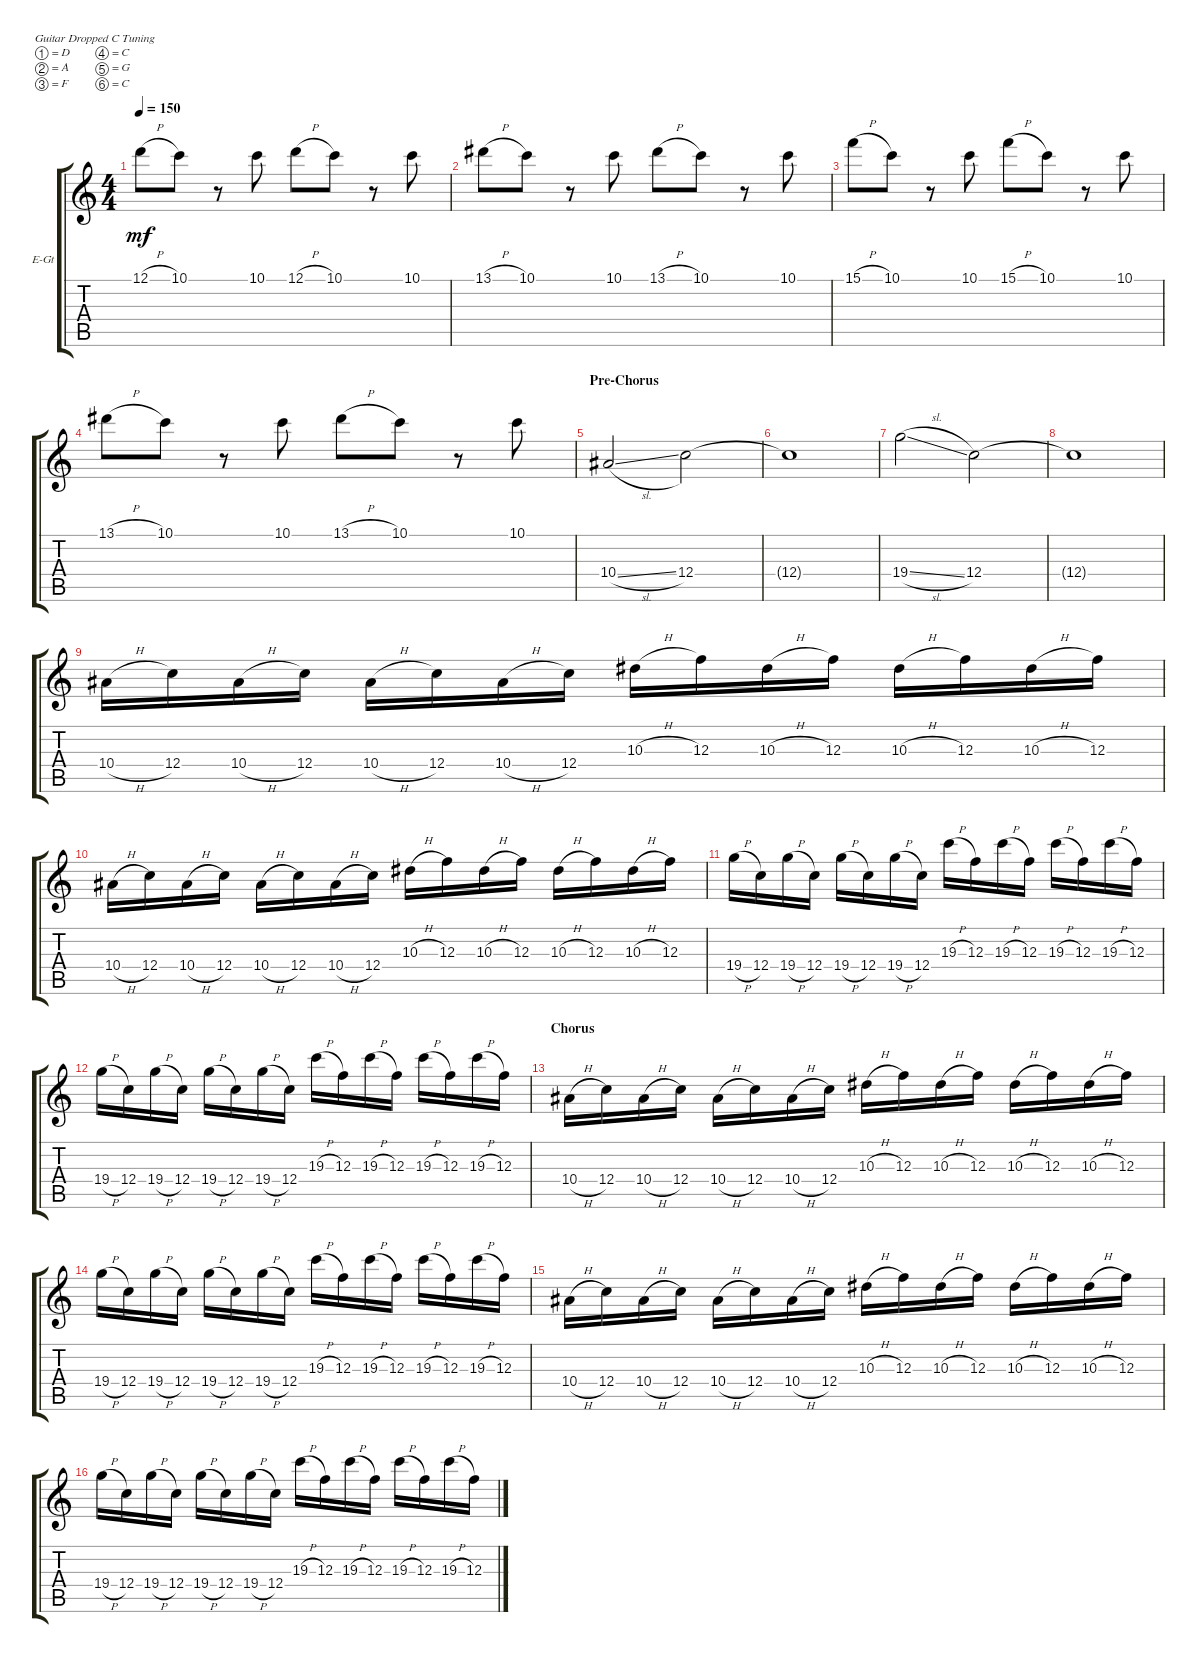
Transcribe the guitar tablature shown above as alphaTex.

\bracketExtendMode groupsimilarinstruments
\firstSystemTrackNameOrientation horizontal
\otherSystemsTrackNameOrientation horizontal
\track ("Lead" "E-Gt") {instrument distortionguitar}
\staff {score tabs}
\tuning (D4 A3 F3 C3 G2 C2)
\ts (4 4)
\tempo 150
\clef g2
\ks c
12.1{h}.8{dy mf} 10.1.8 r.8 10.1.8 12.1{h}.8 10.1.8 r.8 10.1.8 |
13.1{h}.8 10.1.8 r.8 10.1.8 13.1{h}.8 10.1.8 r.8 10.1.8 |
15.1{h}.8 10.1.8 r.8 10.1.8 15.1{h}.8 10.1.8 r.8 10.1.8 |
13.1{h}.8 10.1.8 r.8 10.1.8 13.1{h}.8 10.1.8 r.8 10.1.8 |
\section ("" "Pre-Chorus")
10.4{sl}.2 12.4.2 |
12.4{t}.1 |
19.4{sl}.2 12.4.2 |
12.4{t}.1 |
10.4{h}.16 12.4.16 10.4{h}.16 12.4.16 10.4{h}.16 12.4.16 10.4{h}.16 12.4.16 10.3{h}.16 12.3.16 10.3{h}.16 12.3.16 10.3{h}.16 12.3.16 10.3{h}.16 12.3.16 |
10.4{h}.16 12.4.16 10.4{h}.16 12.4.16 10.4{h}.16 12.4.16 10.4{h}.16 12.4.16 10.3{h}.16 12.3.16 10.3{h}.16 12.3.16 10.3{h}.16 12.3.16 10.3{h}.16 12.3.16 |
19.4{h}.16 12.4.16 19.4{h}.16 12.4.16 19.4{h}.16 12.4.16 19.4{h}.16 12.4.16 19.3{h}.16 12.3.16 19.3{h}.16 12.3.16 19.3{h}.16 12.3.16 19.3{h}.16 12.3.16 |
19.4{h}.16 12.4.16 19.4{h}.16 12.4.16 19.4{h}.16 12.4.16 19.4{h}.16 12.4.16 19.3{h}.16 12.3.16 19.3{h}.16 12.3.16 19.3{h}.16 12.3.16 19.3{h}.16 12.3.16 |
\section ("" "Chorus")
10.4{h}.16 12.4.16 10.4{h}.16 12.4.16 10.4{h}.16 12.4.16 10.4{h}.16 12.4.16 10.3{h}.16 12.3.16 10.3{h}.16 12.3.16 10.3{h}.16 12.3.16 10.3{h}.16 12.3.16 |
19.4{h}.16 12.4.16 19.4{h}.16 12.4.16 19.4{h}.16 12.4.16 19.4{h}.16 12.4.16 19.3{h}.16 12.3.16 19.3{h}.16 12.3.16 19.3{h}.16 12.3.16 19.3{h}.16 12.3.16 |
10.4{h}.16 12.4.16 10.4{h}.16 12.4.16 10.4{h}.16 12.4.16 10.4{h}.16 12.4.16 10.3{h}.16 12.3.16 10.3{h}.16 12.3.16 10.3{h}.16 12.3.16 10.3{h}.16 12.3.16 |
19.4{h}.16 12.4.16 19.4{h}.16 12.4.16 19.4{h}.16 12.4.16 19.4{h}.16 12.4.16 19.3{h}.16 12.3.16 19.3{h}.16 12.3.16 19.3{h}.16 12.3.16 19.3{h}.16 12.3.16
